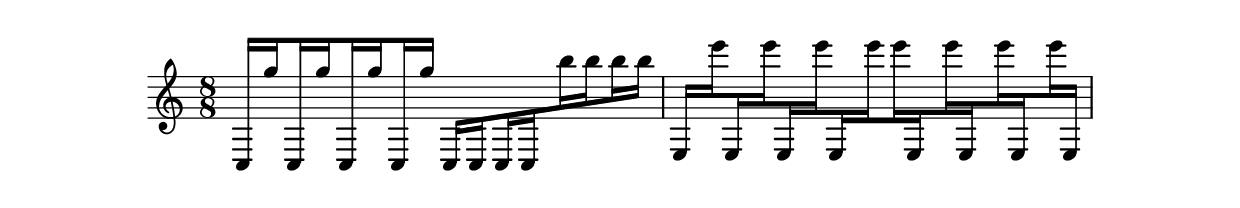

\version "2.1.28"
\header {
    
    texidoc = "In complex configurations of knee beaming, according to
Paul Roberts, the first stem of a beam determines the direction of the
beam, and as such the way that following (kneed) stems attach to the
beam. This is in disagreement with the current algorithm."
    
}

\score { \notes
\relative c'
	 {
	     \override Beam  #'auto-knee-gap = #7
	     \set subdivideBeams = ##t	     
	     \time 8/8
	      c,16[  g'''16  
	     c,,,16  g'''16 
	     c,,,16  g'''16 	     	     
	     c,,,16  g'''16 ]

	      c,,,16[ c c c
	      b'''   b b b]

	     \transpose c' a, { \relative b'' {  g,16[  g'''16  
	     g,,,16  g'''16 
	     g,,,16  g'''16 	     	     
	     g,,,16  g'''16
	     g g,,,
	     g''' g,,,
	     g''' g,,,
	     g''' g,,,]	    }  }
	     
	 }
\paper { raggedright = ##t} 

     }

